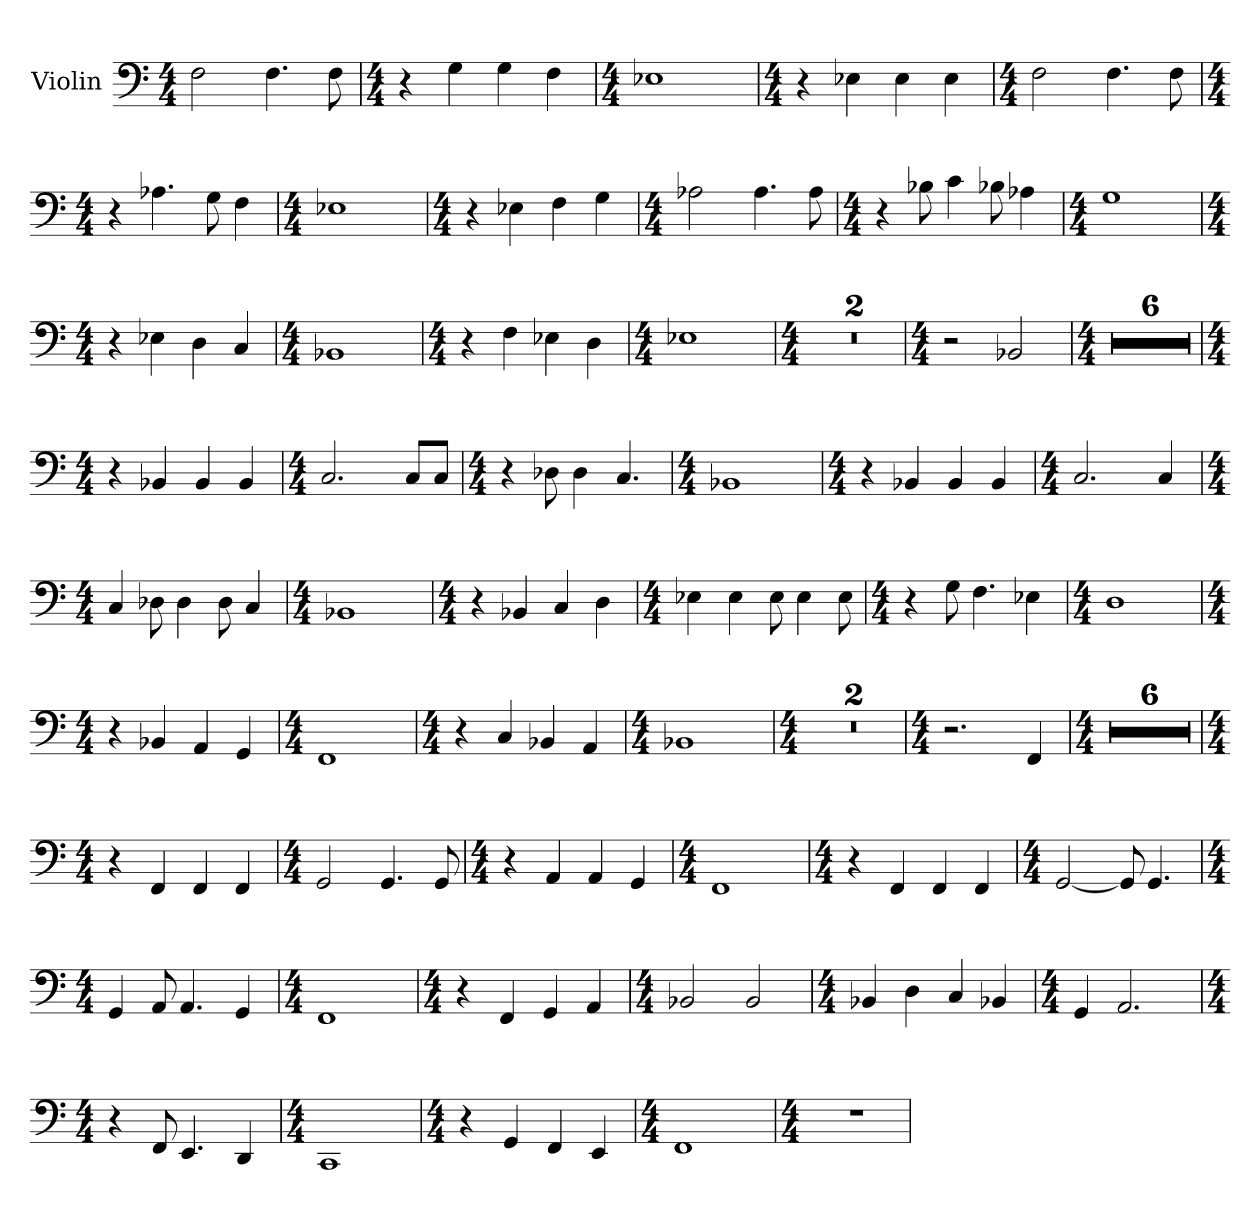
**kern
*part1
*staff1
*I"Violin
*I'Vln
*M4/4
=
2F
4.F
8F
=
*M4/4
4r
4G
4G
4F
=
*M4/4
1E-X
=
*M4/4
4r
4E-X
4E-
4E-
=
*M4/4
2F
4.F
8F
=
*M4/4
4r
4.A-X
8G
4F
=
*M4/4
1E-X
=
*M4/4
4r
4E-X
4F
4G
=
*M4/4
2A-X
4.A-
8A-
=
*M4/4
4r
8B-X
4c
8B-X
4A-X
=
*M4/4
1G
=
*M4/4
4r
4E-X
4D
4C
=
*M4/4
1BB-X
=
*M4/4
4r
4F
4E-X
4D
=
*M4/4
1E-X
=
*M4/4
1r
=
1r
=
*M4/4
2r
2BB-X
=
*M4/4
1r
=
*M4/4
1r
=
*M4/4
1r
=
*M4/4
1r
=
*M4/4
1r
=
*M4/4
1r
=
*M4/4
4r
4BB-X
4BB-
4BB-
=
*M4/4
2.C
8CL
8CJ
=
*M4/4
4r
8D-X
4D-
4.C
=
*M4/4
1BB-X
=
*M4/4
4r
4BB-X
4BB-
4BB-
=
*M4/4
2.C
4C
=
*M4/4
4C
8D-X
4D-
8D-
4C
=
*M4/4
1BB-X
=
*M4/4
4r
4BB-X
4C
4D
=
*M4/4
4E-X
4E-
8E-
4E-
8E-
=
*M4/4
4r
8G
4.F
4E-X
=
*M4/4
1D
=
*M4/4
4r
4BB-X
4AA
4GG
=
*M4/4
1FF
=
*M4/4
4r
4C
4BB-X
4AA
=
*M4/4
1BB-X
=
*M4/4
1r
=
1r
=
*M4/4
2.r
4FF
=
*M4/4
1r
=
*M4/4
1r
=
*M4/4
1r
=
*M4/4
1r
=
*M4/4
1r
=
*M4/4
1r
=
*M4/4
4r
4FF
4FF
4FF
=
*M4/4
2GG
4.GG
8GG
=
*M4/4
4r
4AA
4AA
4GG
=
*M4/4
1FF
=
*M4/4
4r
4FF
4FF
4FF
=
*M4/4
[2GG
8GG]
4.GG
=
*M4/4
4GG
8AA
4.AA
4GG
=
*M4/4
1FF
=
*M4/4
4r
4FF
4GG
4AA
=
*M4/4
2BB-X
2BB-
=
*M4/4
4BB-X
4D
4C
4BB-X
=
*M4/4
4GG
2.AA
=
*M4/4
4r
8FF
4.EE
4DD
=
*M4/4
1CC
=
*M4/4
4r
4GG
4FF
4EE
=
*M4/4
1FF
=
*M4/4
1r
=
*-
